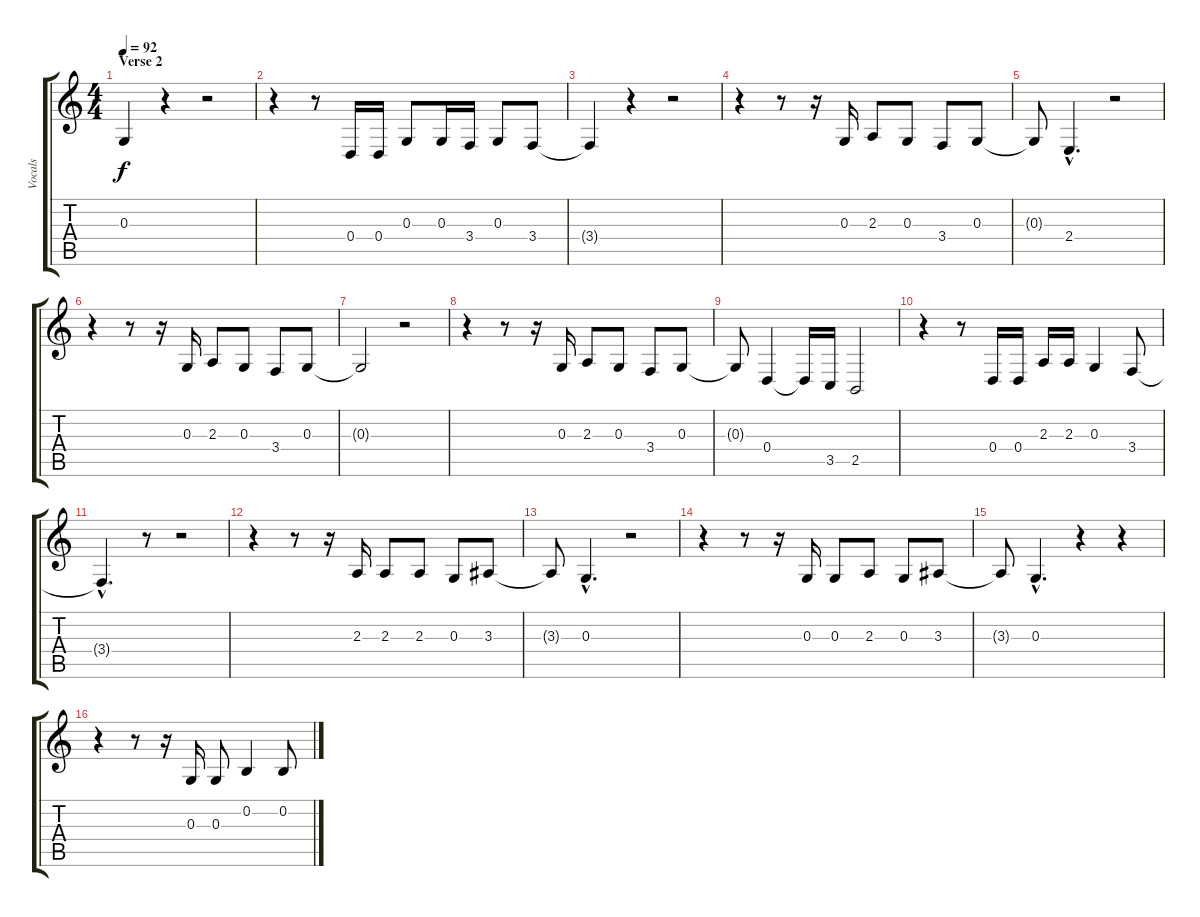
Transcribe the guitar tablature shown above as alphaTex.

\track ("Vocals" "Vocals") {instrument englishhorn}
\staff {score tabs}
\tuning (E4 B3 G3 D3 A2 E2) {hide}
\ts (4 4)
\section ("" "Verse 2")
\tempo 92
\clef g2
\ks c
0.3{t}.4{dy f} r.4 r.2 |
r.4 r.8 0.4.16 0.4.16 0.3.8 0.3.16 3.4.16 0.3.8 3.4.8 |
3.4{t}.4 r.4 r.2 |
r.4 r.8 r.16 0.3.16 2.3.8 0.3.8 3.4.8 0.3.8 |
0.3{t}.8 2.4{hac}.4{d} r.2 |
r.4 r.8 r.16 0.3.16 2.3.8 0.3.8 3.4.8 0.3.8 |
0.3{t}.2 r.2 |
r.4 r.8 r.16 0.3.16 2.3.8 0.3.8 3.4.8 0.3.8 |
0.3{t}.8 0.4.4 0.4{t}.16 3.5.16 2.5.2 |
r.4 r.8 0.4.16 0.4.16 2.3.16 2.3.16 0.3.4 3.4.8 |
3.4{hac t}.4{d} r.8 r.2 |
r.4 r.8 r.16 2.3.16 2.3.8 2.3.8 0.3.8 3.3.8 |
3.3{t}.8 0.3{hac}.4{d} r.2 |
r.4 r.8 r.16 0.3.16 0.3.8 2.3.8 0.3.8 3.3.8 |
3.3{t}.8 0.3{hac}.4{d} r.4 r.4 |
r.4 r.8 r.16 0.3.16 0.3.8 0.2.4 0.2.8
